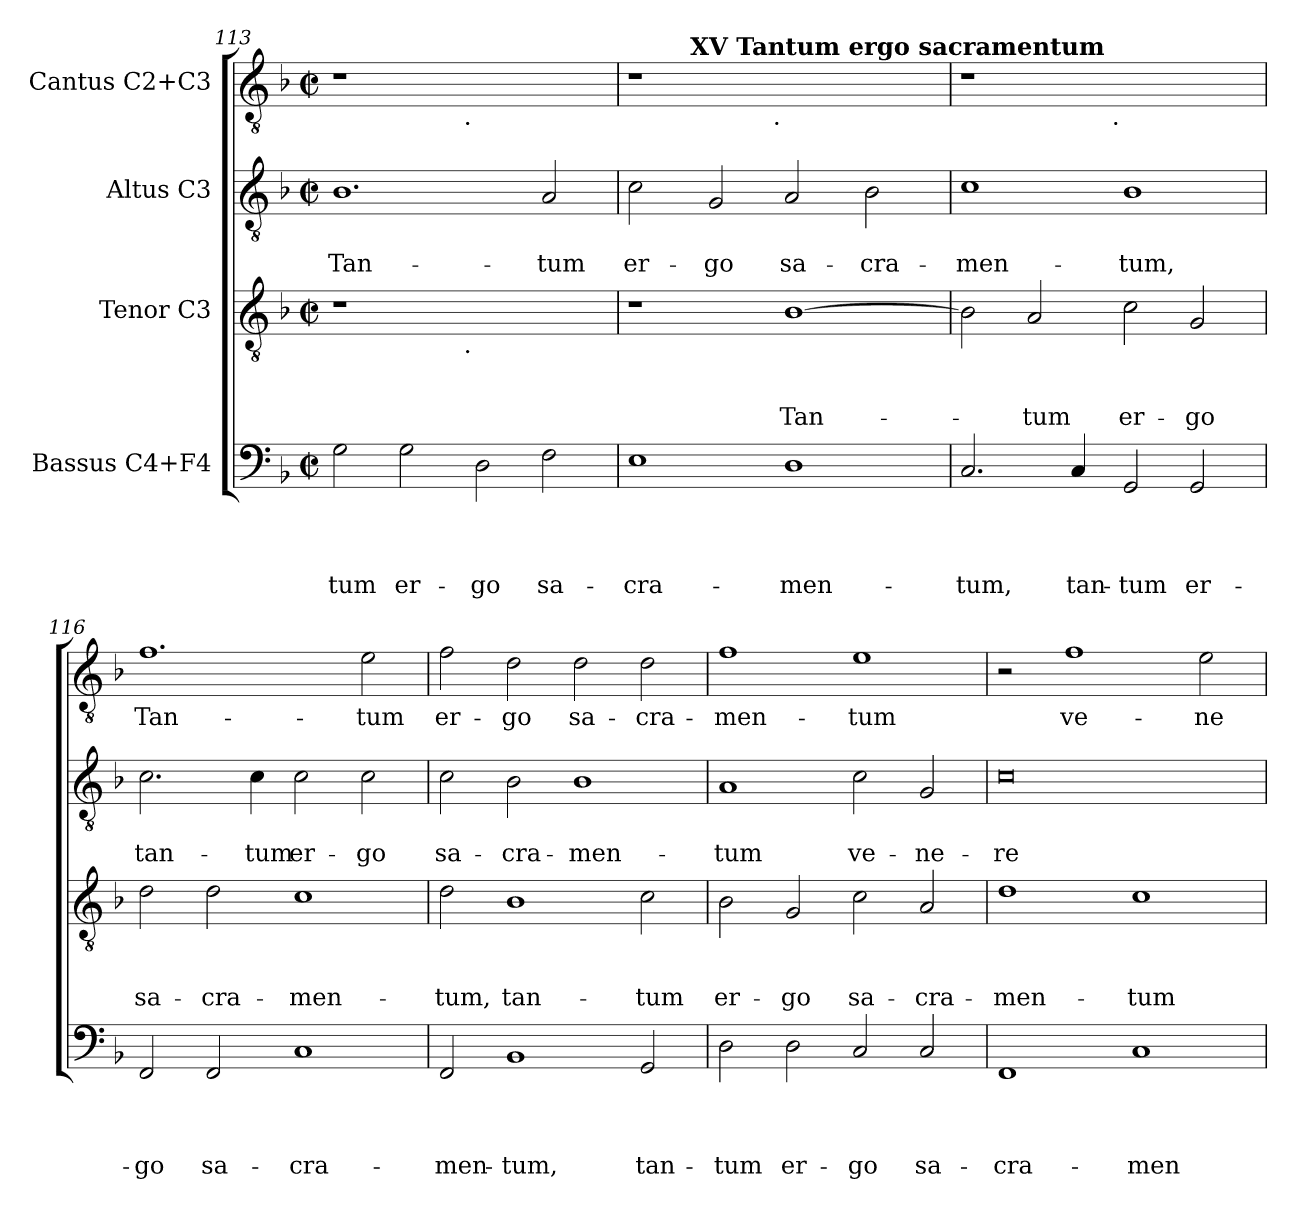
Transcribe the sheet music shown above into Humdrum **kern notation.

**kern	**text	**text	**text	**text	**kern	**text	**text	**text	**kern	**text	**text	**kern	**text
*part4	*part4	*part4	*part4	*part4	*part3	*part3	*part3	*part3	*part2	*part2	*part2	*part1	*part1
*staff4	*staff4	*staff4	*staff4	*staff4	*staff3	*staff3	*staff3	*staff3	*staff2	*staff2	*staff2	*staff1	*staff1
*I"Bassus C4+F4	*	*	*	*	*I"Tenor C3	*	*	*	*I"Altus C3	*	*	*I"Cantus C2+C3	*
*clefF4	*	*	*	*	*clefGv2	*	*	*	*clefGv2	*	*	*clefGv2	*
*k[b-]	*	*	*	*	*k[b-]	*	*	*	*k[b-]	*	*	*k[b-]	*
*F:	*	*	*	*	*F:	*	*	*	*F:	*	*	*F:	*
*M2/2	*	*	*	*	*M2/2	*	*	*	*M2/2	*	*	*M2/2	*
*met(c|)	*	*	*	*	*met(c|)	*	*	*	*met(c|)	*	*	*met(c|)	*
=113	=113	=113	=113	=113	=113	=113	=113	=113	=113	=113	=113	=113	=113
!	!	!	!	!LO:LY:b	!	!	!	!	!	!	!LO:LY:b:rj	!	!
*	*	*	*	*	*^	*	*	*	*	*	*	*^	*
2G\	.	.	.	-tum	1r	2ryy	.	.	.	1.B-	.	Tan-	1r	2ryy	.
!	!	!	!	!LO:LY:b	!	!	!	!	!	!	!	!	!	!	!
2G\	.	.	.	er-	.	4...ryy	.	.	.	.	.	.	.	4...ryy	.
!	!	!	!	!	!	!	!	!	!	!	!	!	!	!LO:TX:b:t=.	!
!	!	!	!	!	!	!LO:TX:b:t=.	!	!	!	!	!	!	!	!	!
.	.	.	.	.	.	1ryy	.	.	.	.	.	.	.	1ryy	.
!	!	!	!	!LO:LY:b	!	!	!	!	!	!	!	!	!	!	!
2D\	.	.	.	-go	1ryy	.	.	.	.	.	.	.	1ryy	.	.
!	!	!	!	!LO:LY:b	!	!	!	!	!	!	!	!LO:LY:b:rj	!	!	!
2F\	.	.	.	sa-	.	.	.	.	.	2A/	.	-tum	.	.	.
.	.	.	.	.	.	32ryy	.	.	.	.	.	.	.	32ryy	.
=114	=114	=114	=114	=114	=114	=114	=114	=114	=114	=114	=114	=114	=114	=114	=114
!	!	!	!	!LO:LY:b	!	!	!	!	!	!	!	!LO:LY:b:rj	!	!	!
*	*	*	*	*	*v	*v	*	*	*	*	*	*	*	*^	*
1E	.	.	.	-cra-	1r	.	.	.	2c\	.	er-	1r	4..ryy	2ryy	.
!	!	!	!	!	!	!	!	!	!	!	!	!	!LO:TX:a:B:t=XV Tantum ergo sacramentum	!	!
.	.	.	.	.	.	.	.	.	.	.	.	.	1ryy	.	.
!	!	!	!	!	!	!	!	!	!	!	!LO:LY:b:rj	!	!	!	!
.	.	.	.	.	.	.	.	.	2G/	.	-go	.	.	4...ryy	.
!	!	!	!	!	!	!	!	!	!	!	!	!	!	!LO:TX:b:t=.	!
.	.	.	.	.	.	.	.	.	.	.	.	.	.	1ryy	.
!	!	!	!	!LO:LY:b	!	!	!	!LO:LY:b:rj	!	!	!LO:LY:b:rj	!	!	!	!
1D	.	.	.	-men-	[<1B-	.	.	Tan-	2A/	.	sa-	1ryy	.	.	.
.	.	.	.	.	.	.	.	.	.	.	.	.	2ryy	.	.
!	!	!	!	!	!	!	!	!	!	!	!LO:LY:b:rj	!	!	!	!
.	.	.	.	.	.	.	.	.	2B-\	.	-cra-	.	.	.	.
.	.	.	.	.	.	.	.	.	.	.	.	.	16ryy	.	.
.	.	.	.	.	.	.	.	.	.	.	.	.	.	32ryy	.
=115	=115	=115	=115	=115	=115	=115	=115	=115	=115	=115	=115	=115	=115	=115	=115
!	!	!	!	!LO:LY:b	!	!	!	!	!	!	!LO:LY:b:rj	!	!	!	!
*	*	*	*	*	*	*	*	*	*	*	*	*	*v	*v	*
2.C/	.	.	.	-tum,	2B-\]	.	.	.	1c	.	-men-	1r	2ryy	.
!	!	!	!	!	!	!	!	!LO:LY:b:rj	!	!	!	!	!	!
.	.	.	.	.	2A/	.	.	-tum	.	.	.	.	4...ryy	.
!	!	!	!	!LO:LY:b	!	!	!	!	!	!	!	!	!	!
4C/	.	.	.	tan-	.	.	.	.	.	.	.	.	.	.
!	!	!	!	!	!	!	!	!	!	!	!	!	!LO:TX:b:t=.	!
.	.	.	.	.	.	.	.	.	.	.	.	.	1ryy	.
!	!	!	!	!LO:LY:b	!	!	!	!LO:LY:b:rj	!	!	!LO:LY:b:rj	!	!	!
2GG/	.	.	.	-tum	2c\	.	.	er-	1B-	.	-tum,	1ryy	.	.
!	!	!	!	!LO:LY:b	!	!	!	!LO:LY:b:rj	!	!	!	!	!	!
2GG/	.	.	.	er-	2G/	.	.	-go	.	.	.	.	.	.
.	.	.	.	.	.	.	.	.	.	.	.	.	32ryy	.
=116	=116	=116	=116	=116	=116	=116	=116	=116	=116	=116	=116	=116	=116	=116
!	!	!	!	!LO:LY:b	!	!	!	!LO:LY:b:rj	!	!	!LO:LY:b:rj	!	!	!LO:LY:b:rj
*	*	*	*	*	*	*	*	*	*	*	*	*v	*v	*
2FF/	.	.	.	-go	2d\	.	.	sa-	2.c\	.	tan-	1.f	Tan-
!	!	!	!	!LO:LY:b	!	!	!	!LO:LY:b:rj	!	!	!	!	!
2FF/	.	.	.	sa-	2d\	.	.	-cra-	.	.	.	.	.
!	!	!	!	!	!	!	!	!	!	!	!LO:LY:b:rj	!	!
.	.	.	.	.	.	.	.	.	4c\	.	-tum	.	.
!	!	!	!	!LO:LY:b	!	!	!	!LO:LY:b:rj	!	!	!LO:LY:b:rj	!	!
1C	.	.	.	-cra-	1c	.	.	-men-	2c\	.	er-	.	.
!	!	!	!	!	!	!	!	!	!	!	!LO:LY:b:rj	!	!LO:LY:b:rj
.	.	.	.	.	.	.	.	.	2c\	.	-go	2e\	-tum
=117	=117	=117	=117	=117	=117	=117	=117	=117	=117	=117	=117	=117	=117
!	!	!	!	!LO:LY:b	!	!	!	!LO:LY:b:rj	!	!	!LO:LY:b:rj	!	!LO:LY:b:rj
2FF/	.	.	.	-men-	2d\	.	.	-tum,	2c\	.	sa-	2f\	er-
!	!	!	!	!LO:LY:b	!	!	!	!LO:LY:b:rj	!	!	!LO:LY:b:rj	!	!LO:LY:b:rj
1BB-	.	.	.	-tum,	1B-	.	.	tan-	2B-\	.	-cra-	2d\	-go
!	!	!	!	!	!	!	!	!	!	!	!LO:LY:b:rj	!	!LO:LY:b:rj
.	.	.	.	.	.	.	.	.	1B-	.	-men-	2d\	sa-
!	!	!	!	!LO:LY:b	!	!	!	!LO:LY:b:rj	!	!	!	!	!LO:LY:b:rj
2GG/	.	.	.	tan-	2c\	.	.	-tum	.	.	.	2d\	-cra-
=118	=118	=118	=118	=118	=118	=118	=118	=118	=118	=118	=118	=118	=118
!	!	!	!	!LO:LY:b	!	!	!	!LO:LY:b:rj	!	!	!LO:LY:b:rj	!	!LO:LY:b:rj
2D\	.	.	.	-tum	2B-\	.	.	er-	1A	.	-tum	1f	-men-
!	!	!	!	!LO:LY:b	!	!	!	!LO:LY:b:rj	!	!	!	!	!
2D\	.	.	.	er-	2G/	.	.	-go	.	.	.	.	.
!	!	!	!	!LO:LY:b	!	!	!	!LO:LY:b:rj	!	!	!LO:LY:b:rj	!	!LO:LY:b:rj
2C/	.	.	.	-go	2c\	.	.	sa-	2c\	.	ve-	1e	-tum
!	!	!	!	!LO:LY:b	!	!	!	!LO:LY:b:rj	!	!	!LO:LY:b:rj	!	!
2C/	.	.	.	sa-	2A/	.	.	-cra-	2G/	.	-ne-	.	.
!!LO:PB:g=z
=119	=119	=119	=119	=119	=119	=119	=119	=119	=119	=119	=119	=119	=119
!	!	!	!	!LO:LY:b	!	!	!	!LO:LY:b:rj	!	!	!LO:LY:b:rj	!	!
1FF	.	.	.	-cra-	1d	.	.	-men-	0c	.	-re-	2r	.
!	!	!	!	!	!	!	!	!	!	!	!	!	!LO:LY:b:rj
.	.	.	.	.	.	.	.	.	.	.	.	1f	ve-
!	!	!	!	!LO:LY:b	!	!	!	!LO:LY:b:rj	!	!	!	!	!
1C	.	.	.	-men-	1c	.	.	-tum	.	.	.	.	.
!	!	!	!	!	!	!	!	!	!	!	!	!	!LO:LY:b:rj
.	.	.	.	.	.	.	.	.	.	.	.	2e\	-ne-
=	=	=	=	=	=	=	=	=	=	=	=	=	=
*-	*-	*-	*-	*-	*-	*-	*-	*-	*-	*-	*-	*-	*-
